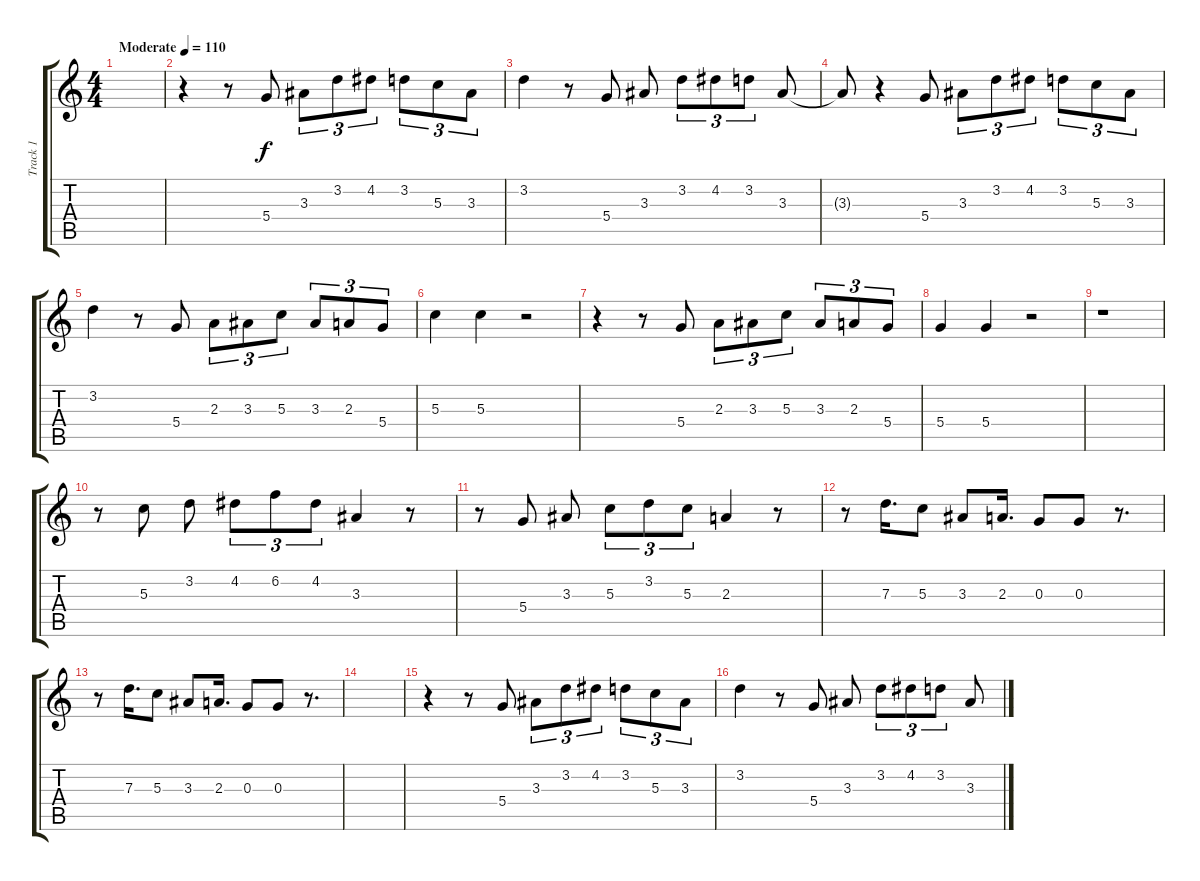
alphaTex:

\track ("Track 1" "Track 1") {instrument acousticguitarnylon}
\staff {score tabs}
\tuning (E4 B3 G3 D3 A2 E2) {hide}
\ts (4 4)
\tempo (110 "Moderate")
\clef g2
\ks c
|
r.4 r.8 5.4.8 3.3.8{tu (3 2)} 3.2.8{tu (3 2)} 4.2.8{tu (3 2)} 3.2.8{tu (3 2)} 5.3.8{tu (3 2)} 3.3.8{tu (3 2)} |
3.2.4 r.8 5.4.8 3.3.8 3.2.8{tu (3 2)} 4.2.8{tu (3 2)} 3.2.8{tu (3 2)} 3.3.8 |
3.3{t}.8 r.4 5.4.8 3.3.8{tu (3 2)} 3.2.8{tu (3 2)} 4.2.8{tu (3 2)} 3.2.8{tu (3 2)} 5.3.8{tu (3 2)} 3.3.8{tu (3 2)} |
3.2.4 r.8 5.4.8 2.3.8{tu (3 2)} 3.3.8{tu (3 2)} 5.3.8{tu (3 2)} 3.3.8{tu (3 2)} 2.3.8{tu (3 2)} 5.4.8{tu (3 2)} |
5.3.4 5.3.4 r.2 |
r.4 r.8 5.4.8 2.3.8{tu (3 2)} 3.3.8{tu (3 2)} 5.3.8{tu (3 2)} 3.3.8{tu (3 2)} 2.3.8{tu (3 2)} 5.4.8{tu (3 2)} |
5.4.4 5.4.4 r.2 |
r.1 |
r.8 5.3.8 3.2.8 4.2.8{tu (3 2)} 6.2.8{tu (3 2)} 4.2.8{tu (3 2)} 3.3.4 r.8 |
r.8 5.4.8 3.3.8 5.3.8{tu (3 2)} 3.2.8{tu (3 2)} 5.3.8{tu (3 2)} 2.3.4 r.8 |
r.8 7.3.16{d} 5.3.8 3.3.8 2.3.16{d} 0.3.8 0.3.8 r.8{d} |
r.8 7.3.16{d} 5.3.8 3.3.8 2.3.16{d} 0.3.8 0.3.8 r.8{d} |
|
r.4 r.8 5.4.8 3.3.8{tu (3 2)} 3.2.8{tu (3 2)} 4.2.8{tu (3 2)} 3.2.8{tu (3 2)} 5.3.8{tu (3 2)} 3.3.8{tu (3 2)} |
3.2.4 r.8 5.4.8 3.3.8 3.2.8{tu (3 2)} 4.2.8{tu (3 2)} 3.2.8{tu (3 2)} 3.3.8
